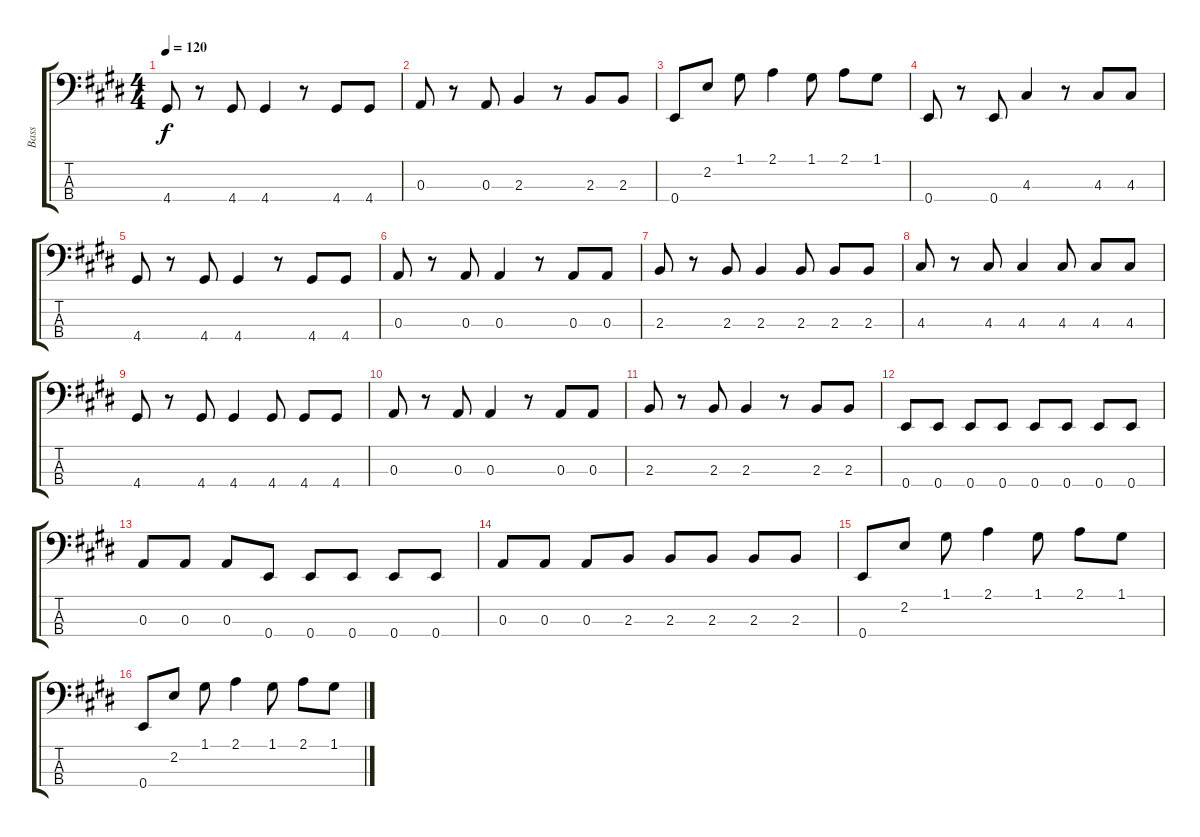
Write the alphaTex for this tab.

\track ("Bass" "Bass") {instrument electricbassfinger}
\staff {score tabs}
\tuning (G2 D2 A1 E1) {hide}
\ts (4 4)
\tempo 120
\clef f4
\ks e
4.4.8{dy f} r.8 4.4.8 4.4.4 r.8 4.4.8 4.4.8 |
0.3.8 r.8 0.3.8 2.3.4 r.8 2.3.8 2.3.8 |
0.4.8 2.2.8 1.1.8 2.1.4 1.1.8 2.1.8 1.1.8 |
0.4.8 r.8 0.4.8 4.3.4 r.8 4.3.8 4.3.8 |
4.4.8 r.8 4.4.8 4.4.4 r.8 4.4.8 4.4.8 |
0.3.8 r.8 0.3.8 0.3.4 r.8 0.3.8 0.3.8 |
2.3.8 r.8 2.3.8 2.3.4 2.3.8 2.3.8 2.3.8 |
4.3.8 r.8 4.3.8 4.3.4 4.3.8 4.3.8 4.3.8 |
4.4.8 r.8 4.4.8 4.4.4 4.4.8 4.4.8 4.4.8 |
0.3.8 r.8 0.3.8 0.3.4 r.8 0.3.8 0.3.8 |
2.3.8 r.8 2.3.8 2.3.4 r.8 2.3.8 2.3.8 |
0.4.8 0.4.8 0.4.8 0.4.8 0.4.8 0.4.8 0.4.8 0.4.8 |
0.3.8 0.3.8 0.3.8 0.4.8 0.4.8 0.4.8 0.4.8 0.4.8 |
0.3.8 0.3.8 0.3.8 2.3.8 2.3.8 2.3.8 2.3.8 2.3.8 |
0.4.8 2.2.8 1.1.8 2.1.4 1.1.8 2.1.8 1.1.8 |
0.4.8 2.2.8 1.1.8 2.1.4 1.1.8 2.1.8 1.1.8
